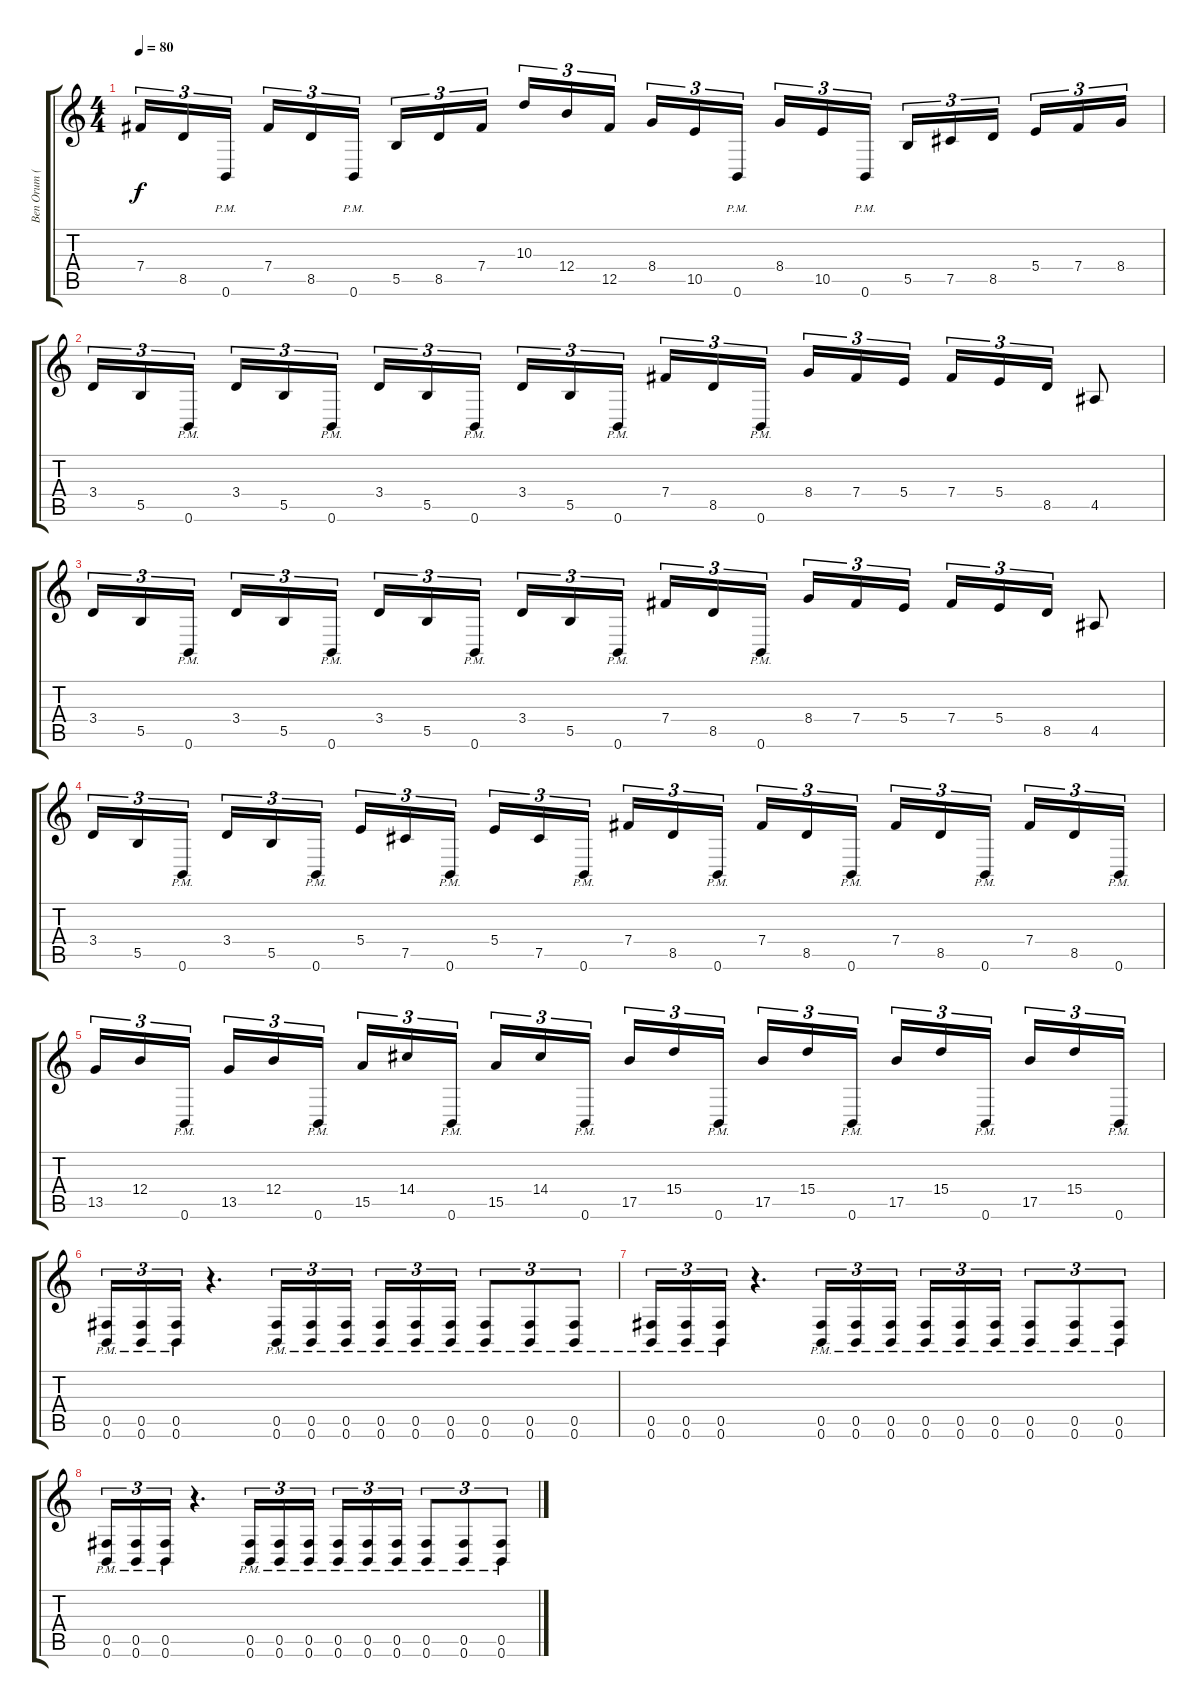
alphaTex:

\track ("Ben Orum (Guitar)" "Ben Orum (") {instrument distortionguitar}
\staff {score tabs}
\tuning (Db4 Ab3 E3 B2 Gb2 B1) {hide}
\ts (4 4)
\tempo 80
\clef g2
\ks c
7.4.16{tu (3 2) dy f} 8.5.16{tu (3 2)} 0.6{pm}.16{tu (3 2) beam splitsecondary} 7.4.16{tu (3 2)} 8.5.16{tu (3 2)} 0.6{pm}.16{tu (3 2)} 5.5.16{tu (3 2)} 8.5.16{tu (3 2)} 7.4.16{tu (3 2) beam splitsecondary} 10.3.16{tu (3 2)} 12.4.16{tu (3 2)} 12.5.16{tu (3 2)} 8.4.16{tu (3 2)} 10.5.16{tu (3 2)} 0.6{pm}.16{tu (3 2) beam splitsecondary} 8.4.16{tu (3 2)} 10.5.16{tu (3 2)} 0.6{pm}.16{tu (3 2)} 5.5.16{tu (3 2)} 7.5.16{tu (3 2)} 8.5.16{tu (3 2) beam splitsecondary} 5.4.16{tu (3 2)} 7.4.16{tu (3 2)} 8.4.16{tu (3 2)} |
3.4.16{tu (3 2)} 5.5.16{tu (3 2)} 0.6{pm}.16{tu (3 2) beam splitsecondary} 3.4.16{tu (3 2)} 5.5.16{tu (3 2)} 0.6{pm}.16{tu (3 2)} 3.4.16{tu (3 2)} 5.5.16{tu (3 2)} 0.6{pm}.16{tu (3 2) beam splitsecondary} 3.4.16{tu (3 2)} 5.5.16{tu (3 2)} 0.6{pm}.16{tu (3 2)} 7.4.16{tu (3 2)} 8.5.16{tu (3 2)} 0.6{pm}.16{tu (3 2) beam splitsecondary} 8.4.16{tu (3 2)} 7.4.16{tu (3 2)} 5.4.16{tu (3 2)} 7.4.16{tu (3 2)} 5.4.16{tu (3 2)} 8.5.16{tu (3 2)} 4.5.8 |
3.4.16{tu (3 2)} 5.5.16{tu (3 2)} 0.6{pm}.16{tu (3 2) beam splitsecondary} 3.4.16{tu (3 2)} 5.5.16{tu (3 2)} 0.6{pm}.16{tu (3 2)} 3.4.16{tu (3 2)} 5.5.16{tu (3 2)} 0.6{pm}.16{tu (3 2) beam splitsecondary} 3.4.16{tu (3 2)} 5.5.16{tu (3 2)} 0.6{pm}.16{tu (3 2)} 7.4.16{tu (3 2)} 8.5.16{tu (3 2)} 0.6{pm}.16{tu (3 2) beam splitsecondary} 8.4.16{tu (3 2)} 7.4.16{tu (3 2)} 5.4.16{tu (3 2)} 7.4.16{tu (3 2)} 5.4.16{tu (3 2)} 8.5.16{tu (3 2)} 4.5.8 |
3.4.16{tu (3 2)} 5.5.16{tu (3 2)} 0.6{pm}.16{tu (3 2) beam splitsecondary} 3.4.16{tu (3 2)} 5.5.16{tu (3 2)} 0.6{pm}.16{tu (3 2)} 5.4.16{tu (3 2)} 7.5.16{tu (3 2)} 0.6{pm}.16{tu (3 2) beam splitsecondary} 5.4.16{tu (3 2)} 7.5.16{tu (3 2)} 0.6{pm}.16{tu (3 2)} 7.4.16{tu (3 2)} 8.5.16{tu (3 2)} 0.6{pm}.16{tu (3 2) beam splitsecondary} 7.4.16{tu (3 2)} 8.5.16{tu (3 2)} 0.6{pm}.16{tu (3 2)} 7.4.16{tu (3 2)} 8.5.16{tu (3 2)} 0.6{pm}.16{tu (3 2) beam splitsecondary} 7.4.16{tu (3 2)} 8.5.16{tu (3 2)} 0.6{pm}.16{tu (3 2)} |
13.5.16{tu (3 2)} 12.4.16{tu (3 2)} 0.6{pm}.16{tu (3 2) beam splitsecondary} 13.5.16{tu (3 2)} 12.4.16{tu (3 2)} 0.6{pm}.16{tu (3 2)} 15.5.16{tu (3 2)} 14.4.16{tu (3 2)} 0.6{pm}.16{tu (3 2) beam splitsecondary} 15.5.16{tu (3 2)} 14.4.16{tu (3 2)} 0.6{pm}.16{tu (3 2)} 17.5.16{tu (3 2)} 15.4.16{tu (3 2)} 0.6{pm}.16{tu (3 2) beam splitsecondary} 17.5.16{tu (3 2)} 15.4.16{tu (3 2)} 0.6{pm}.16{tu (3 2)} 17.5.16{tu (3 2)} 15.4.16{tu (3 2)} 0.6{pm}.16{tu (3 2) beam splitsecondary} 17.5.16{tu (3 2)} 15.4.16{tu (3 2)} 0.6{pm}.16{tu (3 2)} |
(0.5{pm} 0.6{pm}).16{tu (3 2)} (0.5{pm} 0.6{pm}).16{tu (3 2)} (0.5{pm} 0.6{pm}).16{tu (3 2)} r.4{d} (0.5{pm} 0.6{pm}).16{tu (3 2)} (0.5{pm} 0.6{pm}).16{tu (3 2)} (0.5{pm} 0.6{pm}).16{tu (3 2) beam splitsecondary} (0.5{pm} 0.6{pm}).16{tu (3 2)} (0.5{pm} 0.6{pm}).16{tu (3 2)} (0.5{pm} 0.6{pm}).16{tu (3 2)} (0.5{pm} 0.6{pm}).8{tu (3 2)} (0.5{pm} 0.6{pm}).8{tu (3 2)} (0.5{pm} 0.6{pm}).8{tu (3 2)} |
(0.5{pm} 0.6{pm}).16{tu (3 2)} (0.5{pm} 0.6{pm}).16{tu (3 2)} (0.5{pm} 0.6{pm}).16{tu (3 2)} r.4{d} (0.5{pm} 0.6{pm}).16{tu (3 2)} (0.5{pm} 0.6{pm}).16{tu (3 2)} (0.5{pm} 0.6{pm}).16{tu (3 2) beam splitsecondary} (0.5{pm} 0.6{pm}).16{tu (3 2)} (0.5{pm} 0.6{pm}).16{tu (3 2)} (0.5{pm} 0.6{pm}).16{tu (3 2)} (0.5{pm} 0.6{pm}).8{tu (3 2)} (0.5{pm} 0.6{pm}).8{tu (3 2)} (0.5{pm} 0.6{pm}).8{tu (3 2)} |
(0.5{pm} 0.6{pm}).16{tu (3 2)} (0.5{pm} 0.6{pm}).16{tu (3 2)} (0.5{pm} 0.6{pm}).16{tu (3 2)} r.4{d} (0.5{pm} 0.6{pm}).16{tu (3 2)} (0.5{pm} 0.6{pm}).16{tu (3 2)} (0.5{pm} 0.6{pm}).16{tu (3 2) beam splitsecondary} (0.5{pm} 0.6{pm}).16{tu (3 2)} (0.5{pm} 0.6{pm}).16{tu (3 2)} (0.5{pm} 0.6{pm}).16{tu (3 2)} (0.5{pm} 0.6{pm}).8{tu (3 2)} (0.5{pm} 0.6{pm}).8{tu (3 2)} (0.5{pm} 0.6{pm}).8{tu (3 2)}
